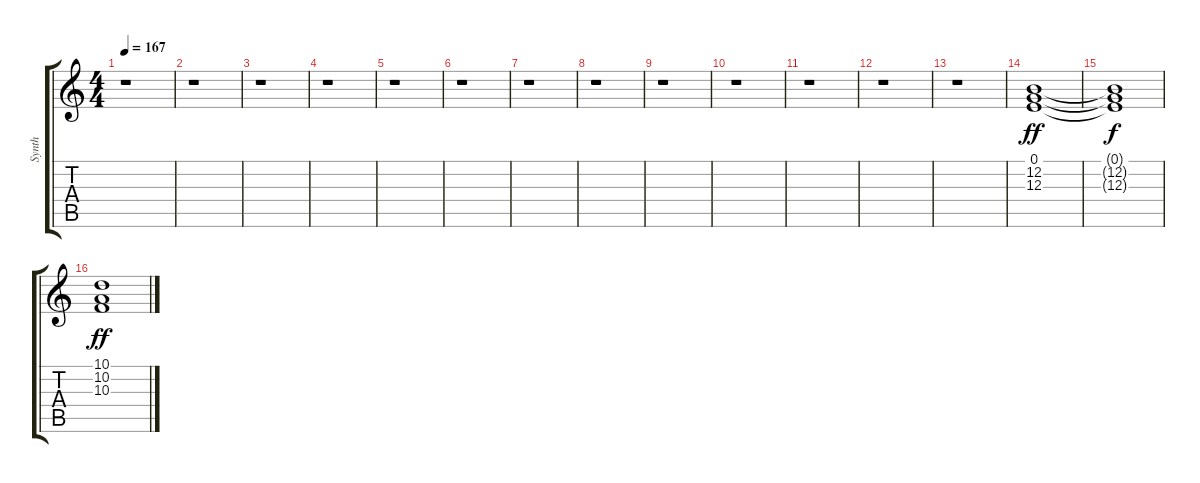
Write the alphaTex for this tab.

\track ("Synth" "Synth") {instrument synthstrings1}
\staff {score tabs}
\tuning (E4 B3 G3 D3 A2 D2) {hide}
\ts (4 4)
\tempo 167
\clef g2
\ks c
r.1{dy f} |
r.1 |
r.1 |
r.1 |
r.1 |
r.1 |
r.1 |
r.1 |
r.1 |
r.1 |
r.1 |
r.1 |
r.1 |
(0.1 12.2 12.3).1{dy ff} |
(0.1{t} 12.2{t} 12.3{t}).1{dy f} |
(10.1 10.2 10.3).1{dy ff}
